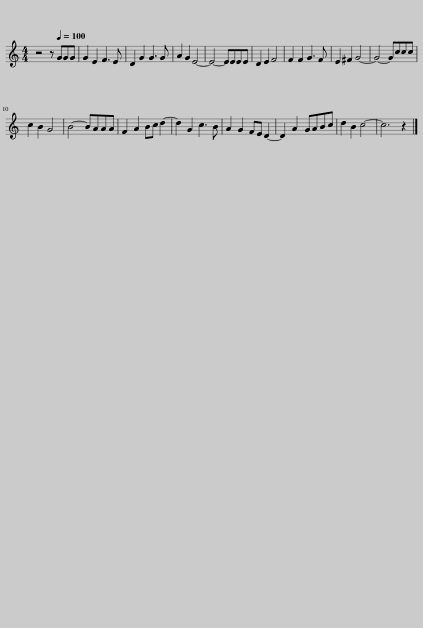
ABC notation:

X:1
L:1/8
M:4/4
I:linebreak $
K:C
V:1 treble
V:1
 z4 z[Q:1/4=100] GGG | G2 E2 F3 E | D2 G2 G3 G | A2 G2 E4- | E4- EEEE | %5
 D2 E2 F4 | F2 F2 G3 F | E2 ^F2 G4- | G4- Gccc |$ c2 B2 G4 | %10
 B4- BAAA | F2 A2 Bc d2- | d2 G2 c3 B | A2 G2 FE D2- | D2 A2 GABc | %15
 d2 B2 c4- | c6 z2 |] %17
